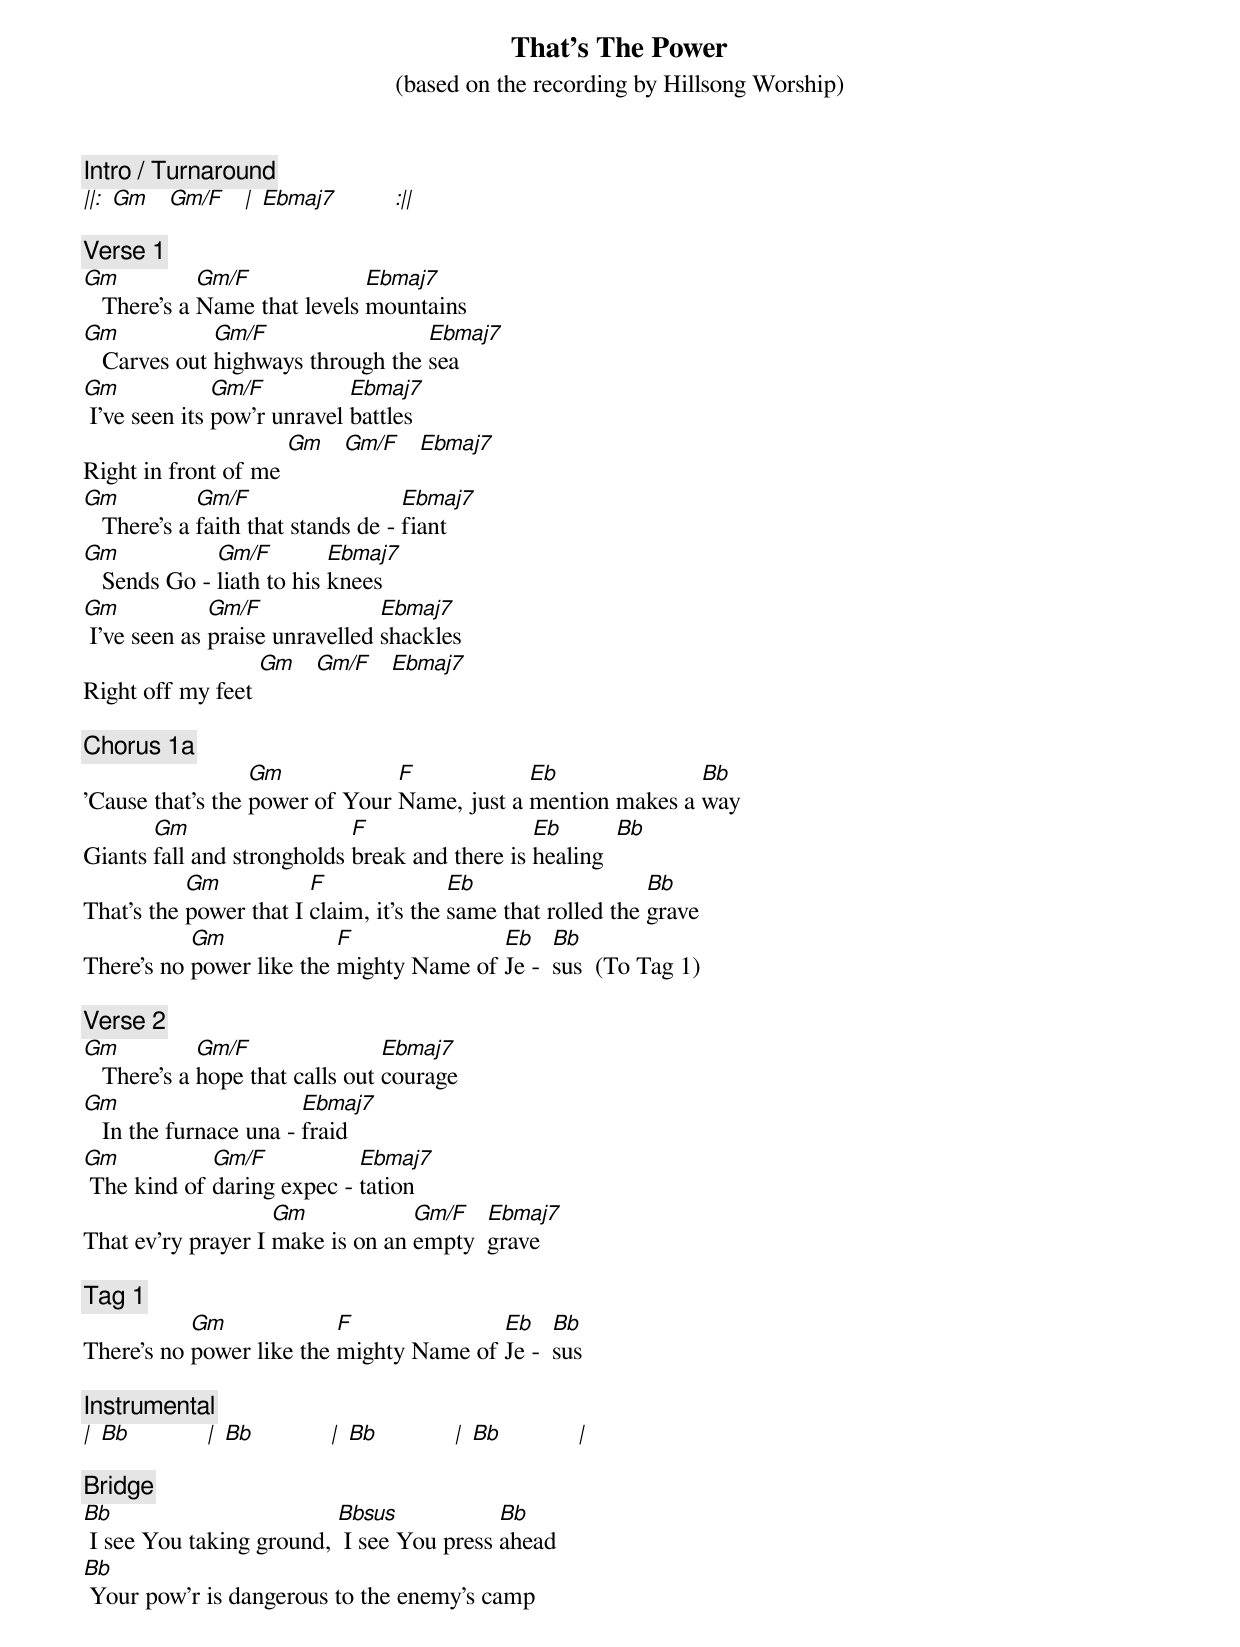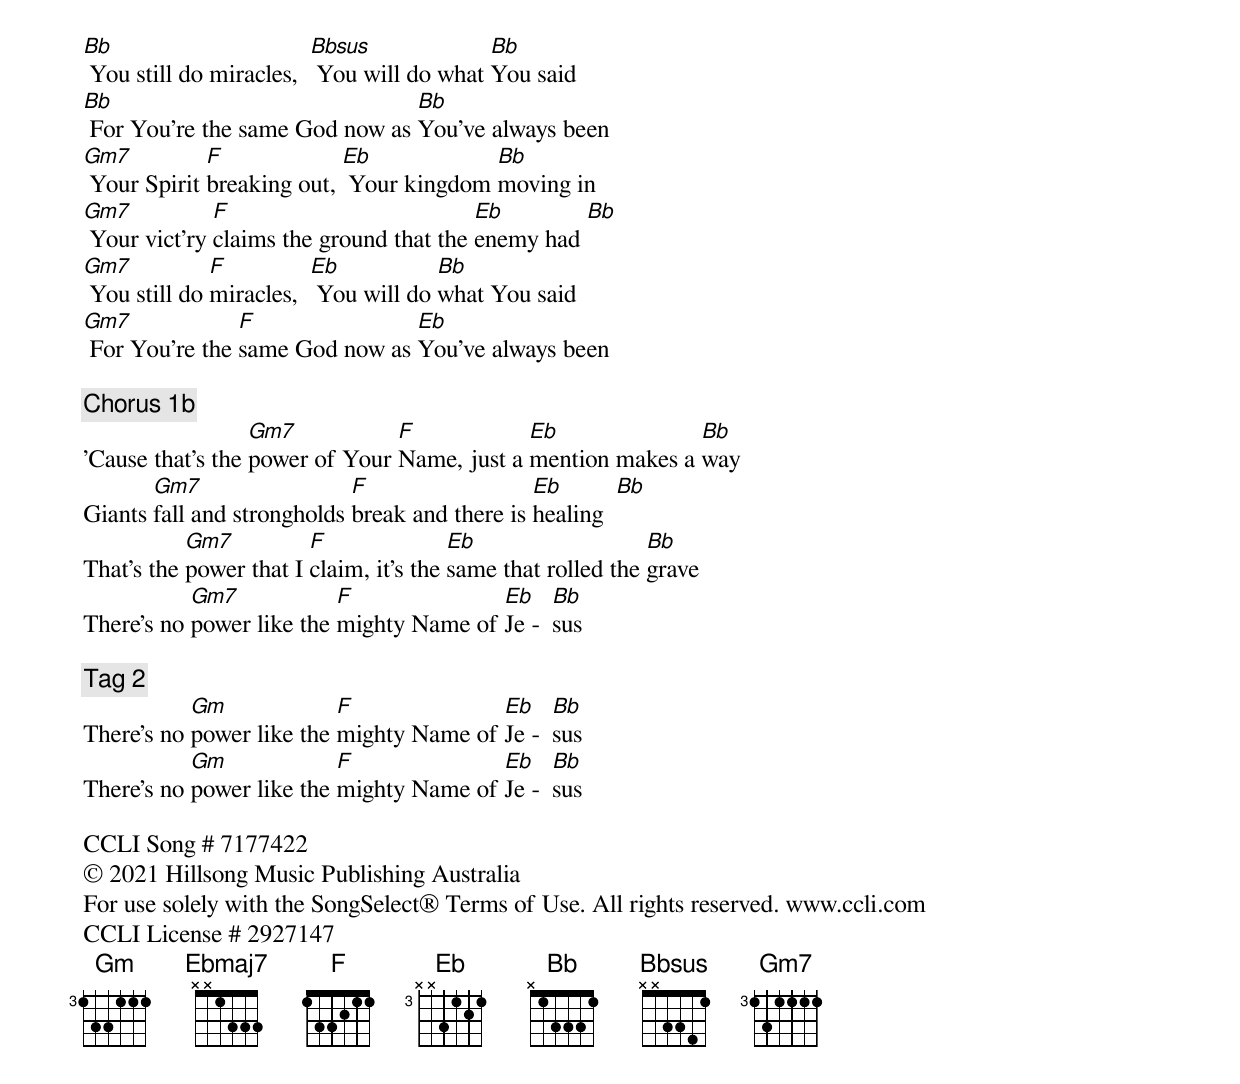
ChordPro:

{title: That's The Power}
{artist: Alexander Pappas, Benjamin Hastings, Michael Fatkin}
{subtitle: (based on the recording by Hillsong Worship)}
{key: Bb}
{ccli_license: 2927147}
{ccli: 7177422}
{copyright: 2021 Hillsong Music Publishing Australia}
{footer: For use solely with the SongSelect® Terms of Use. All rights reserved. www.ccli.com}
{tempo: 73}
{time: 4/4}

{comment: Intro / Turnaround}
[||:] [Gm]   [Gm/F]   [|] [Ebmaj7]         [:||]

{comment: Verse 1}
[Gm]   There's a [Gm/F]Name that levels [Ebmaj7]mountains
[Gm]   Carves out [Gm/F]highways through the [Ebmaj7]sea
[Gm] I've seen its [Gm/F]pow'r unravel [Ebmaj7]battles
Right in front of me [Gm]   [Gm/F]   [Ebmaj7]
[Gm]   There's a [Gm/F]faith that stands de - [Ebmaj7]fiant
[Gm]   Sends Go - [Gm/F]liath to his [Ebmaj7]knees
[Gm] I've seen as [Gm/F]praise unravelled [Ebmaj7]shackles
Right off my feet [Gm]   [Gm/F]   [Ebmaj7]

{comment: Chorus 1a}
'Cause that’s the [Gm]power of Your [F]Name, just a [Eb]mention makes a [Bb]way
Giants [Gm]fall and strongholds [F]break and there is [Eb]healing  [Bb]
That’s the [Gm]power that I [F]claim, it’s the [Eb]same that rolled the [Bb]grave
There’s no [Gm]power like the [F]mighty Name of [Eb]Je -  [Bb]sus  (To Tag 1)

{comment: Verse 2}
[Gm]   There's a [Gm/F]hope that calls out [Ebmaj7]courage
[Gm]   In the furnace una - [Ebmaj7]fraid
[Gm] The kind of [Gm/F]daring expec - [Ebmaj7]tation
That ev'ry prayer I [Gm]make is on an [Gm/F]empty  [Ebmaj7]grave

{comment: Tag 1}
There’s no [Gm]power like the [F]mighty Name of [Eb]Je -  [Bb]sus

{comment: Instrumental}
[|] [Bb]            [|] [Bb]            [|] [Bb]            [|] [Bb]            [|]

{comment: Bridge}
[Bb] I see You taking ground, [Bbsus] I see You press [Bb]ahead
[Bb] Your pow'r is dangerous to the enemy’s camp
[Bb] You still do miracles,  [Bbsus] You will do what [Bb]You said
[Bb] For You're the same God now as [Bb]You've always been
[Gm7] Your Spirit [F]breaking out, [Eb] Your kingdom [Bb]moving in
[Gm7] Your vict'ry [F]claims the ground that the [Eb]enemy had [Bb]
[Gm7] You still do [F]miracles,  [Eb] You will do [Bb]what You said
[Gm7] For You're the [F]same God now as [Eb]You've always been

{comment: Chorus 1b}
'Cause that’s the [Gm7]power of Your [F]Name, just a [Eb]mention makes a [Bb]way
Giants [Gm7]fall and strongholds [F]break and there is [Eb]healing  [Bb]
That’s the [Gm7]power that I [F]claim, it’s the [Eb]same that rolled the [Bb]grave
There’s no [Gm7]power like the [F]mighty Name of [Eb]Je -  [Bb]sus

{comment: Tag 2}
There’s no [Gm]power like the [F]mighty Name of [Eb]Je -  [Bb]sus
There’s no [Gm]power like the [F]mighty Name of [Eb]Je -  [Bb]sus

CCLI Song # 7177422
© 2021 Hillsong Music Publishing Australia
For use solely with the SongSelect® Terms of Use. All rights reserved. www.ccli.com
CCLI License # 2927147
